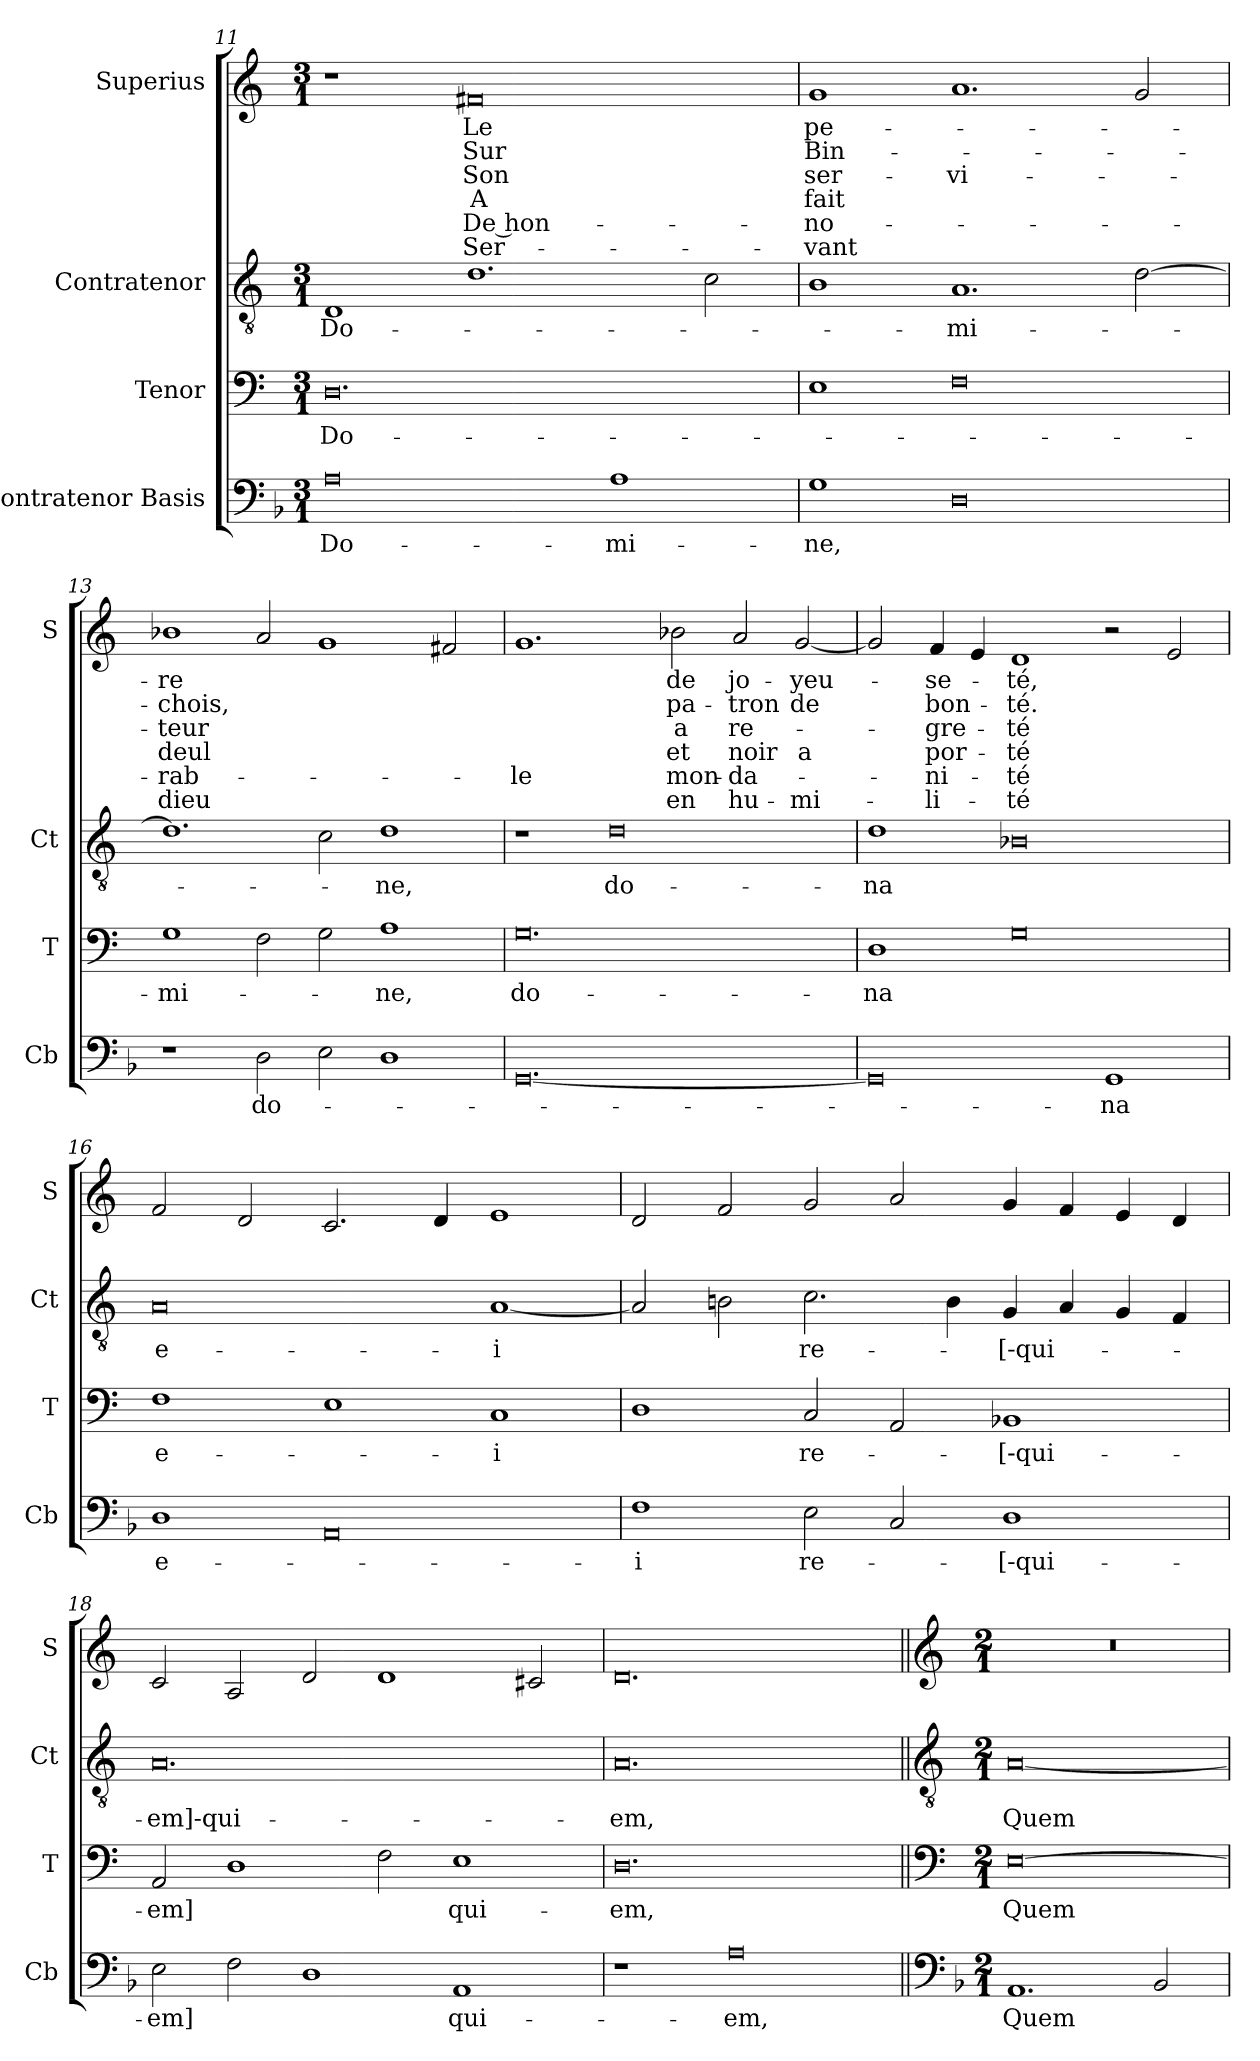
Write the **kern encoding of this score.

**kern	**text	**kern	**text	**kern	**text	**kern	**text	**text	**text	**text	**text	**text
*part4	*part4	*part3	*part3	*part2	*part2	*part1	*part1	*part1	*part1	*part1	*part1	*part1
*staff4	*staff4	*staff3	*staff3	*staff2	*staff2	*staff1	*staff1	*staff1	*staff1	*staff1	*staff1	*staff1
*I"Contratenor Basis	*	*I"Tenor	*	*I"Contratenor	*	*I"Superius	*	*	*	*	*	*
*I'Cb	*	*I'T	*	*I'Ct	*	*I'S	*	*	*	*	*	*
*clefF4	*	*clefF4	*	*clefGv2	*	*clefG2	*	*	*	*	*	*
*k[b-]	*	*k[]	*	*k[]	*	*k[]	*	*	*	*	*	*
*M3/1	*	*M3/1	*	*M3/1	*	*M3/1	*	*	*	*	*	*
=11	=11	=11	=11	=11	=11	=11	=11	=11	=11	=11	=11	=11
0A	Do-	0.D	Do-	1D	Do-	1r	.	.	.	.	.	.
.	.	.	.	1.d	.	0f#X	Le	Sur	Son	A	De hon-	Ser-
1A	-mi-	.	.	.	.	.	.	.	.	.	.	.
.	.	.	.	2c	.	.	.	.	.	.	.	.
=12	=12	=12	=12	=12	=12	=12	=12	=12	=12	=12	=12	=12
1G	-ne,	1E	.	1B	.	1g	pe-	Bin-	ser-	fait	-no-	-vant
0D	.	0F	.	1.A	-mi-	1.a	.	.	-vi-	.	.	.
.	.	.	.	[2d	.	2g	.	.	.	.	.	.
=13	=13	=13	=13	=13	=13	=13	=13	=13	=13	=13	=13	=13
1r	.	1G	-mi-	1.d]	.	1b-X	-re	-chois,	-teur	deul	-rab-	dieu
2D	do-	2F	.	.	.	2a	.	.	.	.	.	.
2E	.	2G	.	2c	.	1g	.	.	.	.	.	.
1D	.	1A	-ne,	1d	-ne,	.	.	.	.	.	.	.
.	.	.	.	.	.	2f#X	.	.	.	.	.	.
=14	=14	=14	=14	=14	=14	=14	=14	=14	=14	=14	=14	=14
[0.GG	.	0.G	do-	1r	.	1.g	.	.	.	.	-le	.
.	.	.	.	0d	do-	.	.	.	.	.	.	.
.	.	.	.	.	.	2b-X	de	pa-	a	et	mon-	en
.	.	.	.	.	.	2a	jo-	-tron	re-	noir	-da-	hu-
.	.	.	.	.	.	[2g	-yeu-	de	.	a	.	-mi-
=15	=15	=15	=15	=15	=15	=15	=15	=15	=15	=15	=15	=15
0GG]	.	1D	-na	1d	-na	2g]	.	.	.	.	.	.
.	.	.	.	.	.	4f	-se-	bon-	-gre-	por-	-ni-	-li-
.	.	.	.	.	.	4e	.	.	.	.	.	.
.	.	0G	.	0B-X	.	1d	-té,	-té.	-té	-té	-té	-té
1GG	-na	.	.	.	.	2r	.	.	.	.	.	.
.	.	.	.	.	.	2e	.	.	.	.	.	.
=16	=16	=16	=16	=16	=16	=16	=16	=16	=16	=16	=16	=16
1D	e-	1F	e-	0A	e-	2f	.	.	.	.	.	.
.	.	.	.	.	.	2d	.	.	.	.	.	.
0AA	.	1E	.	.	.	2.c	.	.	.	.	.	.
.	.	.	.	.	.	4d	.	.	.	.	.	.
.	.	1C	-i	[1A	-i	1e	.	.	.	.	.	.
=17	=17	=17	=17	=17	=17	=17	=17	=17	=17	=17	=17	=17
1F	-i	1D	.	2A]	.	2d	.	.	.	.	.	.
.	.	.	.	2Bn	.	2f	.	.	.	.	.	.
2E	re-	2C	re-	2.c	re-	2g	.	.	.	.	.	.
2C	.	2AA	.	.	.	2a	.	.	.	.	.	.
.	.	.	.	4B	.	.	.	.	.	.	.	.
1D	[-qui-	1BB-X	[-qui-	4G	[-qui-	4g	.	.	.	.	.	.
.	.	.	.	4A	.	4f	.	.	.	.	.	.
.	.	.	.	4G	.	4e	.	.	.	.	.	.
.	.	.	.	4F	.	4d	.	.	.	.	.	.
=18	=18	=18	=18	=18	=18	=18	=18	=18	=18	=18	=18	=18
2E	-em]	2AA	-em]	0.A	-em]-qui-	2c	.	.	.	.	.	.
2F	.	1D	.	.	.	2A	.	.	.	.	.	.
1D	.	.	.	.	.	2d	.	.	.	.	.	.
.	.	2F	.	.	.	1d	.	.	.	.	.	.
1AA	-qui-	1E	-qui-	.	.	.	.	.	.	.	.	.
.	.	.	.	.	.	2c#X	.	.	.	.	.	.
=19	=19	=19	=19	=19	=19	=19	=19	=19	=19	=19	=19	=19
1r	.	0.D	-em,	0.A	-em,	0.d	.	.	.	.	.	.
0A	-em,	.	.	.	.	.	.	.	.	.	.	.
!!LO:LB:g=z
=20||	=20||	=20||	=20||	=20||	=20||	=20||	=20||	=20||	=20||	=20||	=20||	=20||
*clefF4	*	*clefF4	*	*clefGv2	*	*clefG2	*	*	*	*	*	*
*k[b-]	*	*k[]	*	*k[]	*	*k[]	*	*	*	*	*	*
*M2/1	*	*M2/1	*	*M2/1	*	*M2/1	*	*	*	*	*	*
1.AA	Quem	[0E	Quem	[0A	Quem	0r	.	.	.	.	.	.
2BB-	.	.	.	.	.	.	.	.	.	.	.	.
=	=	=	=	=	=	=	=	=	=	=	=	=
*-	*-	*-	*-	*-	*-	*-	*-	*-	*-	*-	*-	*-
